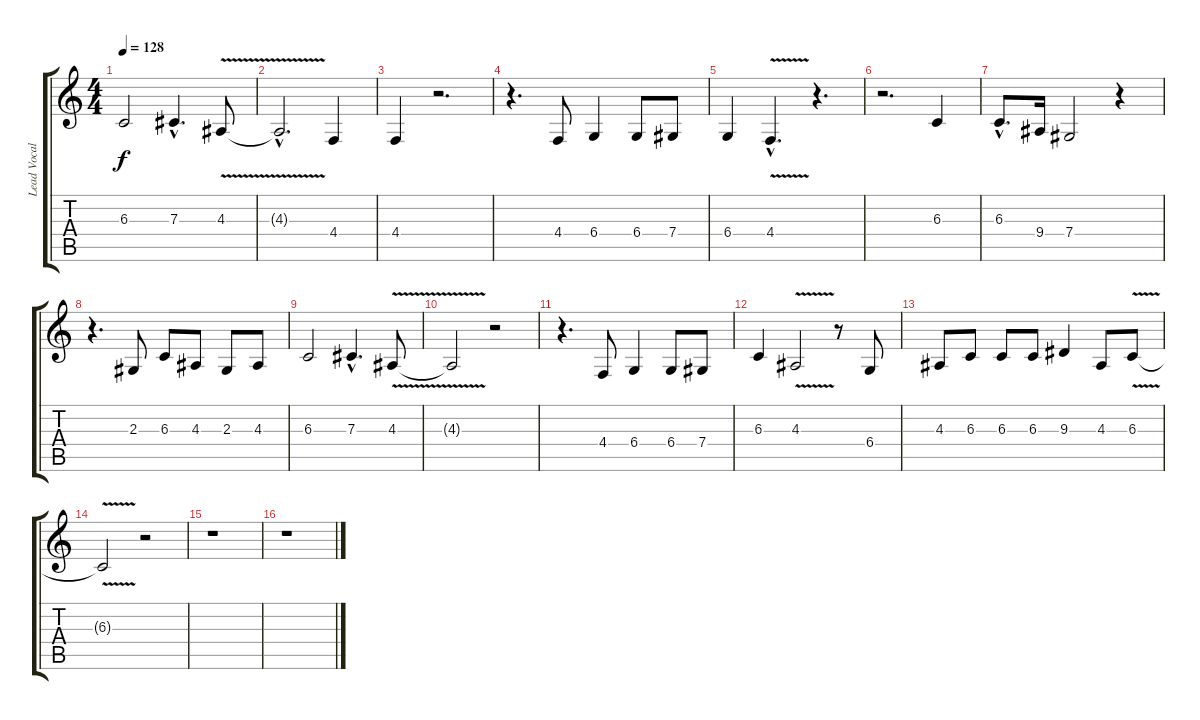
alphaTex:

\track ("Lead Vocal" "Lead Vocal") {instrument voiceoohs}
\staff {score tabs}
\tuning (Eb4 Bb3 Gb3 Db3 Ab2 Eb2) {hide}
\ts (4 4)
\tempo 128
\clef g2
\ks c
6.3.2{dy f} 7.3{hac}.4{d} 4.3{v}.8 |
4.3{hac t}.2{d} 4.4.4 |
4.4.4 r.2{d} |
r.4{d} 4.4.8 6.4.4 6.4.8 7.4.8 |
6.4.4 4.4{v hac}.4{d} r.4{d} |
r.2{d} 6.3.4 |
6.3{hac}.8{d} 9.4.16 7.4.2 r.4 |
r.4{d} 2.3.8 6.3.8 4.3.8 2.3.8 4.3.8 |
6.3.2 7.3{hac}.4{d} 4.3{v}.8 |
4.3{t}.2 r.2 |
r.4{d} 4.4.8 6.4.4 6.4.8 7.4.8 |
6.3.4 4.3{v}.2 r.8 6.4.8 |
4.3.8 6.3.8 6.3.8 6.3.8 9.3.4 4.3.8 6.3{v}.8 |
6.3{t}.2 r.2 |
r.1 |
r.1
